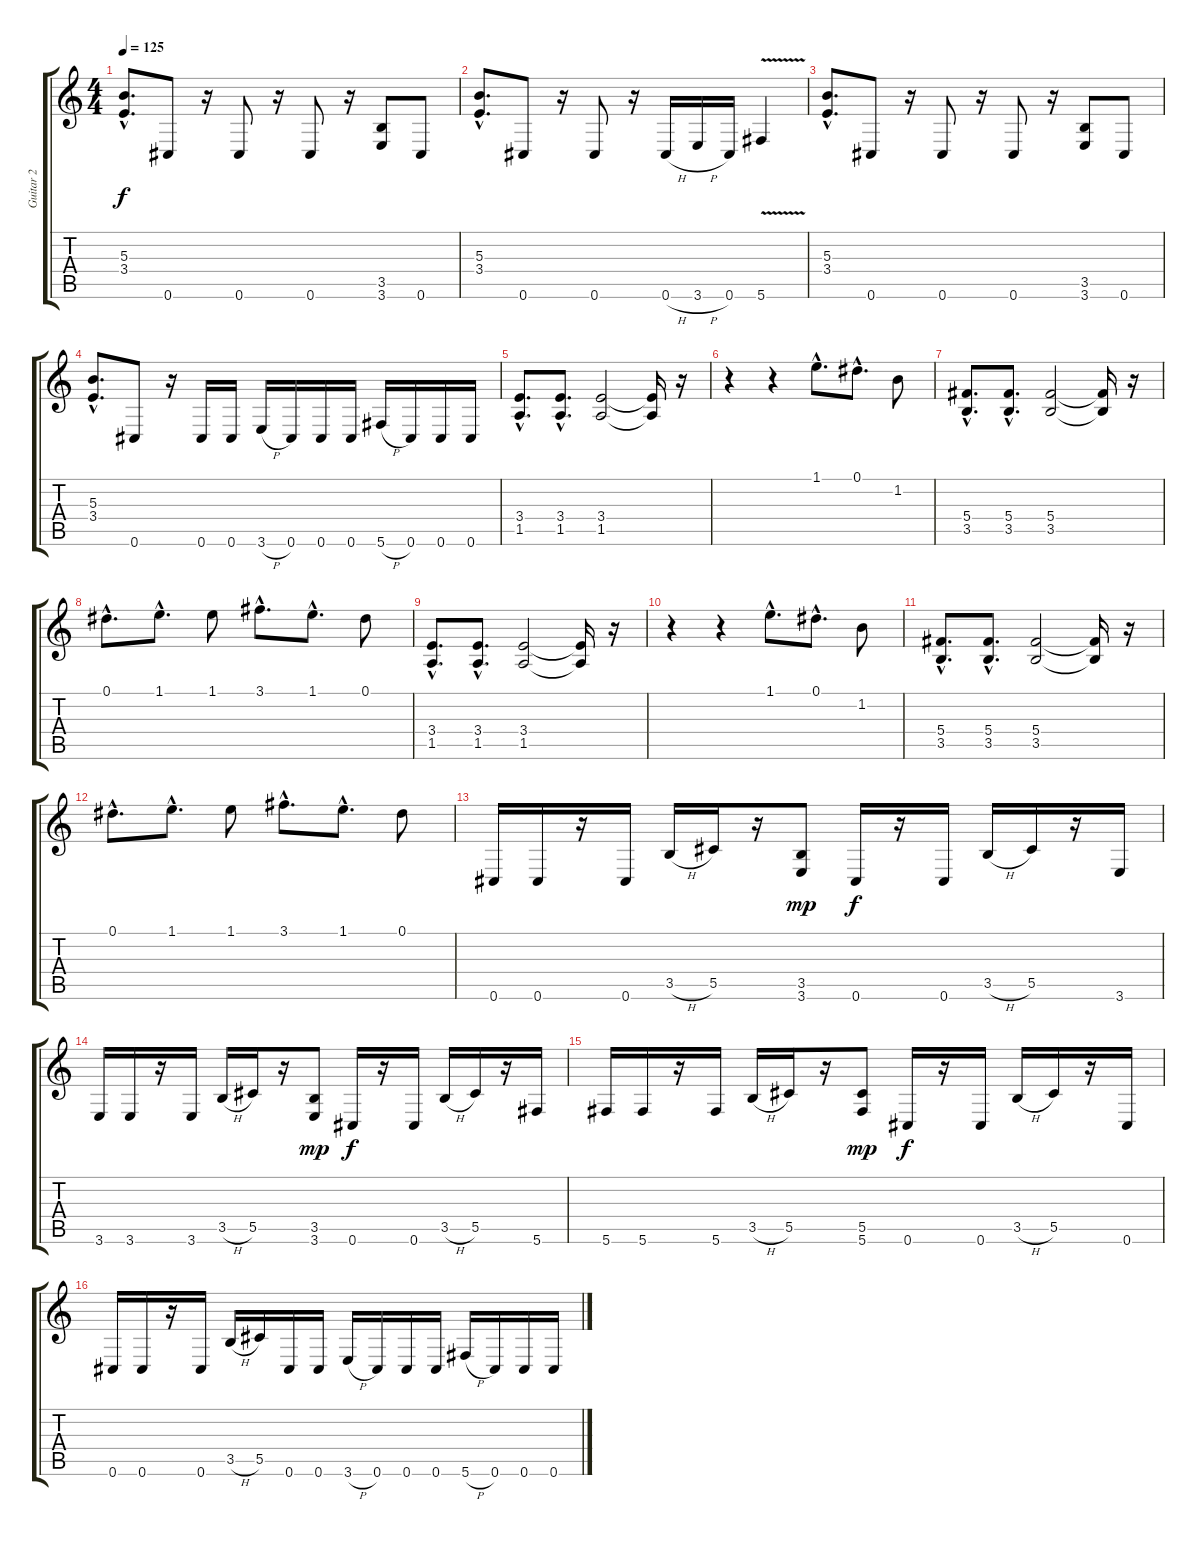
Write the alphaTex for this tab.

\track ("Guitar 2" "Guitar 2") {instrument distortionguitar}
\staff {score tabs}
\tuning (Eb4 Bb3 Gb3 Db3 Ab2 Db2) {hide}
\ts (4 4)
\tempo 125
\clef g2
\ks c
(5.3{hac} 3.4{hac}).8{d dy f volume 9 instrument distortionguitar} 0.6.8 r.16 0.6.8 r.16 0.6.8 r.16 (3.5 3.6).8 0.6.8 |
(5.3{hac} 3.4{hac}).8{d} 0.6.8 r.16 0.6.8 r.16 0.6{h}.16 3.6{h}.16 0.6.16 5.6{v}.4 |
(5.3{hac} 3.4{hac}).8{d} 0.6.8 r.16 0.6.8 r.16 0.6.8 r.16 (3.5 3.6).8 0.6.8 |
(5.3{hac} 3.4{hac}).8{d} 0.6.8 r.16 0.6.16 0.6.16 3.6{h}.16 0.6.16 0.6.16 0.6.16 5.6{h}.16 0.6.16 0.6.16 0.6.16 |
(3.4{hac} 1.5{hac}).8{d volume 9 balance 8} (3.4{hac} 1.5{hac}).8{d} (3.4 1.5).2 (3.4{t} 1.5{t}).16 r.16 |
r.4 r.4{volume 11 balance 0} 1.1{hac}.8{d} 0.1{hac}.8{d} 1.2.8 |
(5.4{hac} 3.5{hac}).8{d volume 9 balance 8} (5.4{hac} 3.5{hac}).8{d} (5.4 3.5).2 (5.4{t} 3.5{t}).16 r.16 |
0.1{hac}.8{d volume 11 balance 0} 1.1{hac}.8{d} 1.1.8 3.1{hac}.8{d} 1.1{hac}.8{d} 0.1.8 |
(3.4{hac} 1.5{hac}).8{d volume 9 balance 8} (3.4{hac} 1.5{hac}).8{d} (3.4 1.5).2 (3.4{t} 1.5{t}).16 r.16 |
r.4 r.4{volume 11 balance 0} 1.1{hac}.8{d} 0.1{hac}.8{d} 1.2.8 |
(5.4{hac} 3.5{hac}).8{d volume 9 balance 8} (5.4{hac} 3.5{hac}).8{d} (5.4 3.5).2 (5.4{t} 3.5{t}).16 r.16 |
0.1{hac}.8{d volume 11 balance 0} 1.1{hac}.8{d} 1.1.8 3.1{hac}.8{d} 1.1{hac}.8{d} 0.1.8 |
0.6.16{volume 9} 0.6.16 r.16 0.6.16 3.5{h}.16 5.5.16 r.16 (3.5 3.6).8{dy mp} 0.6.16{dy f} r.16 0.6.16 3.5{h}.16 5.5.16 r.16 3.6.16 |
3.6.16 3.6.16 r.16 3.6.16 3.5{h}.16 5.5.16 r.16 (3.5 3.6).8{dy mp} 0.6.16{dy f} r.16 0.6.16 3.5{h}.16 5.5.16 r.16 5.6.16 |
5.6.16 5.6.16 r.16 5.6.16 3.5{h}.16 5.5.16 r.16 (5.5 5.6).8{dy mp} 0.6.16{dy f} r.16 0.6.16 3.5{h}.16 5.5.16 r.16 0.6.16 |
0.6.16 0.6.16 r.16 0.6.16 3.5{h}.16 5.5.16 0.6.16 0.6.16 3.6{h}.16 0.6.16 0.6.16 0.6.16 5.6{h}.16 0.6.16 0.6.16 0.6.16
